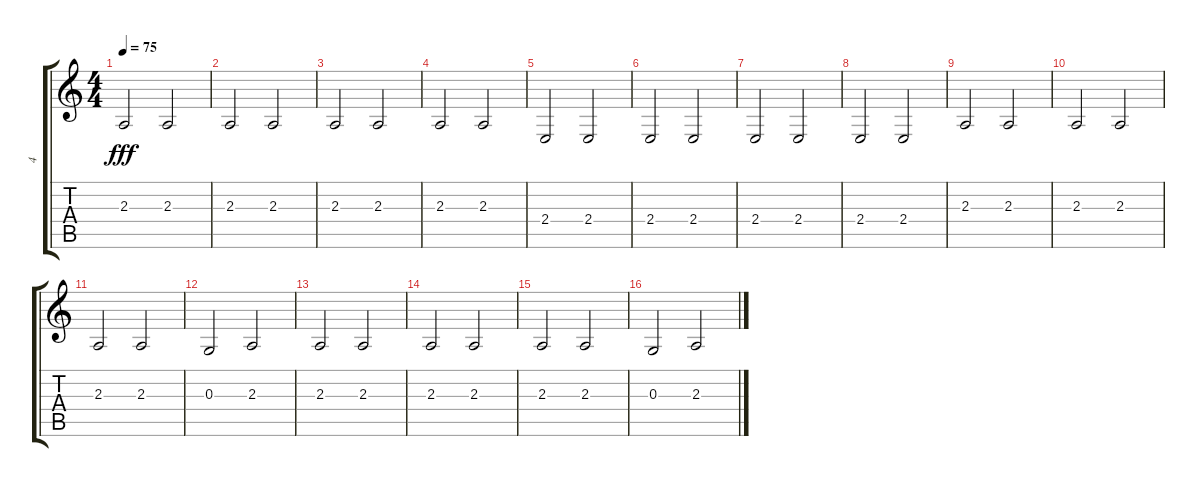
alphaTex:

\track ("4" "4") {instrument orchestralharp}
\staff {score tabs}
\tuning (E4 B3 G3 D3 A2 E2) {hide}
\ts (4 4)
\tempo 75
\clef g2
\ks c
2.3.2{dy fff instrument orchestralharp} 2.3.2 |
2.3.2 2.3.2 |
2.3.2 2.3.2 |
2.3.2 2.3.2 |
2.4.2 2.4.2 |
2.4.2 2.4.2 |
2.4.2 2.4.2 |
2.4.2 2.4.2 |
2.3.2 2.3.2 |
2.3.2 2.3.2 |
2.3.2 2.3.2 |
0.3.2 2.3.2 |
2.3.2 2.3.2 |
2.3.2 2.3.2 |
2.3.2 2.3.2 |
0.3.2 2.3.2
